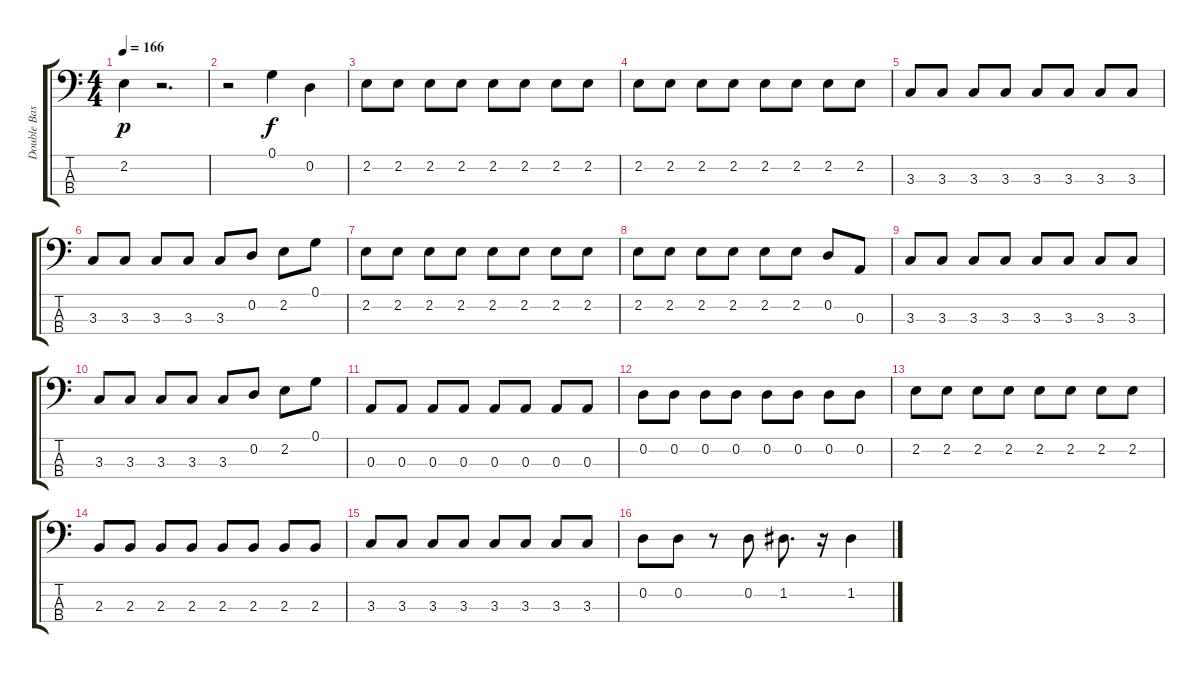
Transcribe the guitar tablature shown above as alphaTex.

\track ("Double Bass" "Double Bas") {instrument acousticbass}
\staff {score tabs}
\tuning (G2 D2 A1 E1) {hide}
\ts (4 4)
\tempo 166
\clef f4
\ks c
2.2.4{dy p} r.2{d} |
r.2 0.1.4{dy f} 0.2.4 |
2.2.8 2.2.8 2.2.8 2.2.8 2.2.8 2.2.8 2.2.8 2.2.8 |
2.2.8 2.2.8 2.2.8 2.2.8 2.2.8 2.2.8 2.2.8 2.2.8 |
3.3.8 3.3.8 3.3.8 3.3.8 3.3.8 3.3.8 3.3.8 3.3.8 |
3.3.8 3.3.8 3.3.8 3.3.8 3.3.8 0.2.8 2.2.8 0.1.8 |
2.2.8 2.2.8 2.2.8 2.2.8 2.2.8 2.2.8 2.2.8 2.2.8 |
2.2.8 2.2.8 2.2.8 2.2.8 2.2.8 2.2.8 0.2.8 0.3.8 |
3.3.8 3.3.8 3.3.8 3.3.8 3.3.8 3.3.8 3.3.8 3.3.8 |
3.3.8 3.3.8 3.3.8 3.3.8 3.3.8 0.2.8 2.2.8 0.1.8 |
0.3.8 0.3.8 0.3.8 0.3.8 0.3.8 0.3.8 0.3.8 0.3.8 |
0.2.8 0.2.8 0.2.8 0.2.8 0.2.8 0.2.8 0.2.8 0.2.8 |
2.2.8 2.2.8 2.2.8 2.2.8 2.2.8 2.2.8 2.2.8 2.2.8 |
2.3.8 2.3.8 2.3.8 2.3.8 2.3.8 2.3.8 2.3.8 2.3.8 |
3.3.8 3.3.8 3.3.8 3.3.8 3.3.8 3.3.8 3.3.8 3.3.8 |
0.2.8 0.2.8 r.8 0.2.8 1.2.8{d} r.16 1.2.4
